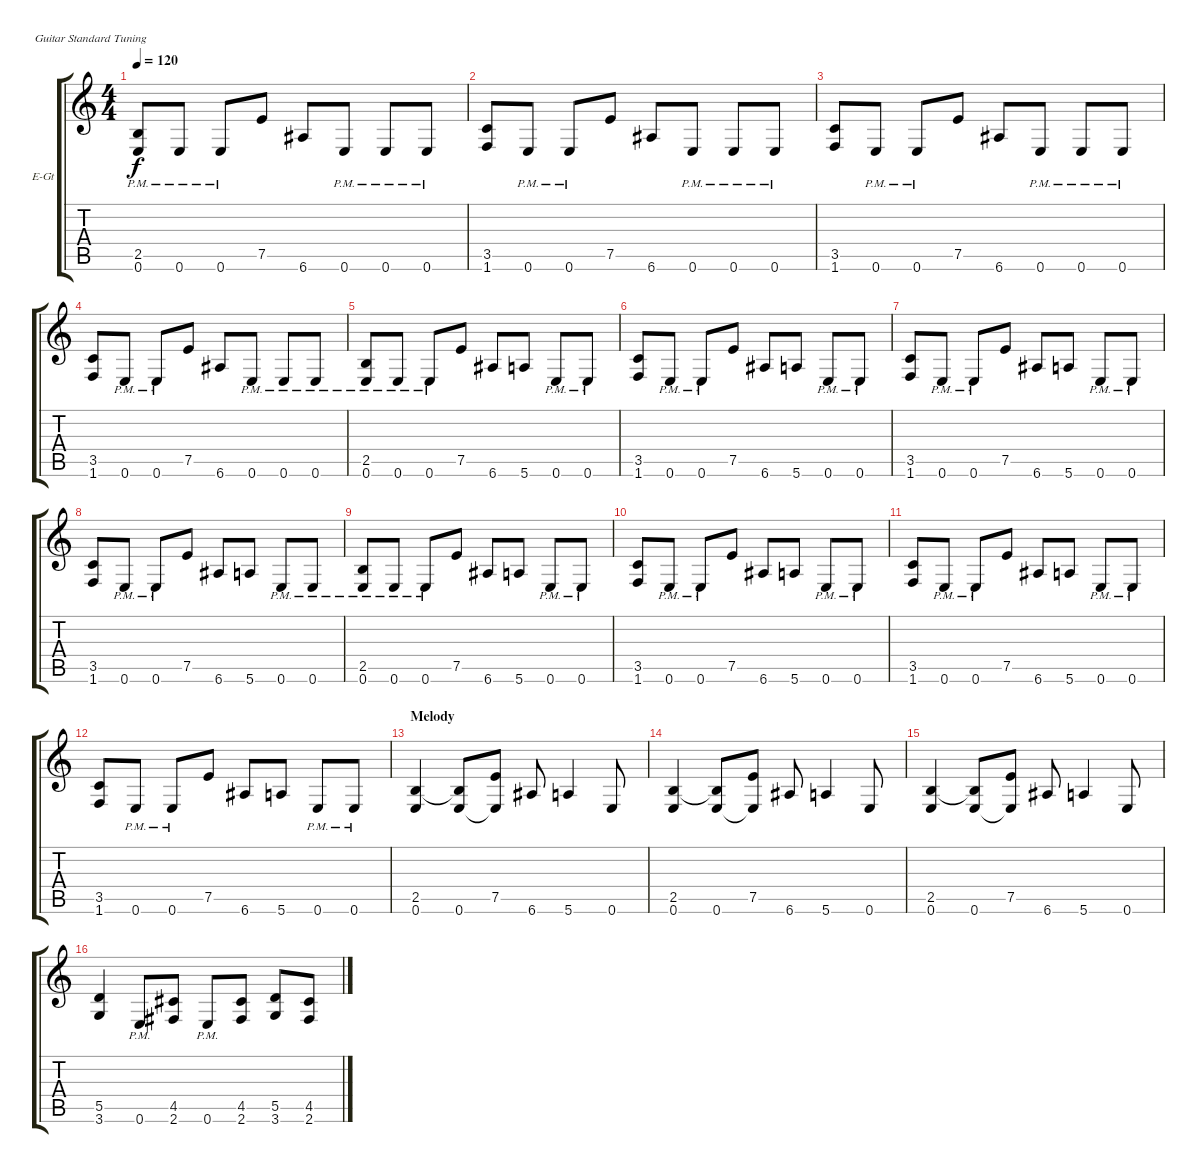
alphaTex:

\bracketExtendMode groupsimilarinstruments
\firstSystemTrackNameOrientation horizontal
\otherSystemsTrackNameOrientation horizontal
\track ("Kirk Lead 1" "E-Gt") {instrument distortionguitar}
\staff {score tabs}
\tuning (E4 B3 G3 D3 A2 E2)
\ts (4 4)
\tempo 120
\clef g2
\ks c
(2.5 0.6{pm}).8{dy f} 0.6{pm}.8 0.6{pm}.8 7.5.8 6.6.8 0.6{pm}.8 0.6{pm}.8 0.6{pm}.8 |
(3.5 1.6).8 0.6{pm}.8 0.6{pm}.8 7.5.8 6.6.8 0.6{pm}.8 0.6{pm}.8 0.6{pm}.8 |
(3.5 1.6).8 0.6{pm}.8 0.6{pm}.8 7.5.8 6.6.8 0.6{pm}.8 0.6{pm}.8 0.6{pm}.8 |
(3.5 1.6).8 0.6{pm}.8 0.6{pm}.8 7.5.8 6.6.8 0.6{pm}.8 0.6{pm}.8 0.6{pm}.8 |
(2.5{pm} 0.6).8 0.6{pm}.8 0.6{pm}.8 7.5.8 6.6.8 5.6.8 0.6{pm}.8 0.6{pm}.8 |
(3.5 1.6).8 0.6{pm}.8 0.6{pm}.8 7.5.8 6.6.8 5.6.8 0.6{pm}.8 0.6{pm}.8 |
(3.5 1.6).8 0.6{pm}.8 0.6{pm}.8 7.5.8 6.6.8 5.6.8 0.6{pm}.8 0.6{pm}.8 |
(3.5 1.6).8 0.6{pm}.8 0.6{pm}.8 7.5.8 6.6.8 5.6.8 0.6{pm}.8 0.6{pm}.8 |
(2.5{pm} 0.6).8 0.6{pm}.8 0.6{pm}.8 7.5.8 6.6.8 5.6.8 0.6{pm}.8 0.6{pm}.8 |
(3.5 1.6).8 0.6{pm}.8 0.6{pm}.8 7.5.8 6.6.8 5.6.8 0.6{pm}.8 0.6{pm}.8 |
(3.5 1.6).8 0.6{pm}.8 0.6{pm}.8 7.5.8 6.6.8 5.6.8 0.6{pm}.8 0.6{pm}.8 |
(3.5 1.6).8 0.6{pm}.8 0.6{pm}.8 7.5.8 6.6.8 5.6.8 0.6{pm}.8 0.6{pm}.8 |
\section ("" "Melody")
(2.5 0.6).4 (2.5{t} 0.6).8 (7.5 0.6{t}).8 6.6.8 5.6.4 0.6.8 |
(2.5 0.6).4 (2.5{t} 0.6).8 (7.5 0.6{t}).8 6.6.8 5.6.4 0.6.8 |
(2.5 0.6).4 (2.5{t} 0.6).8 (7.5 0.6{t}).8 6.6.8 5.6.4 0.6.8 |
(5.5 3.6).4 0.6{pm}.8 (4.5 2.6).8 0.6{pm}.8 (4.5 2.6).8 (5.5 3.6).8 (4.5 2.6).8
